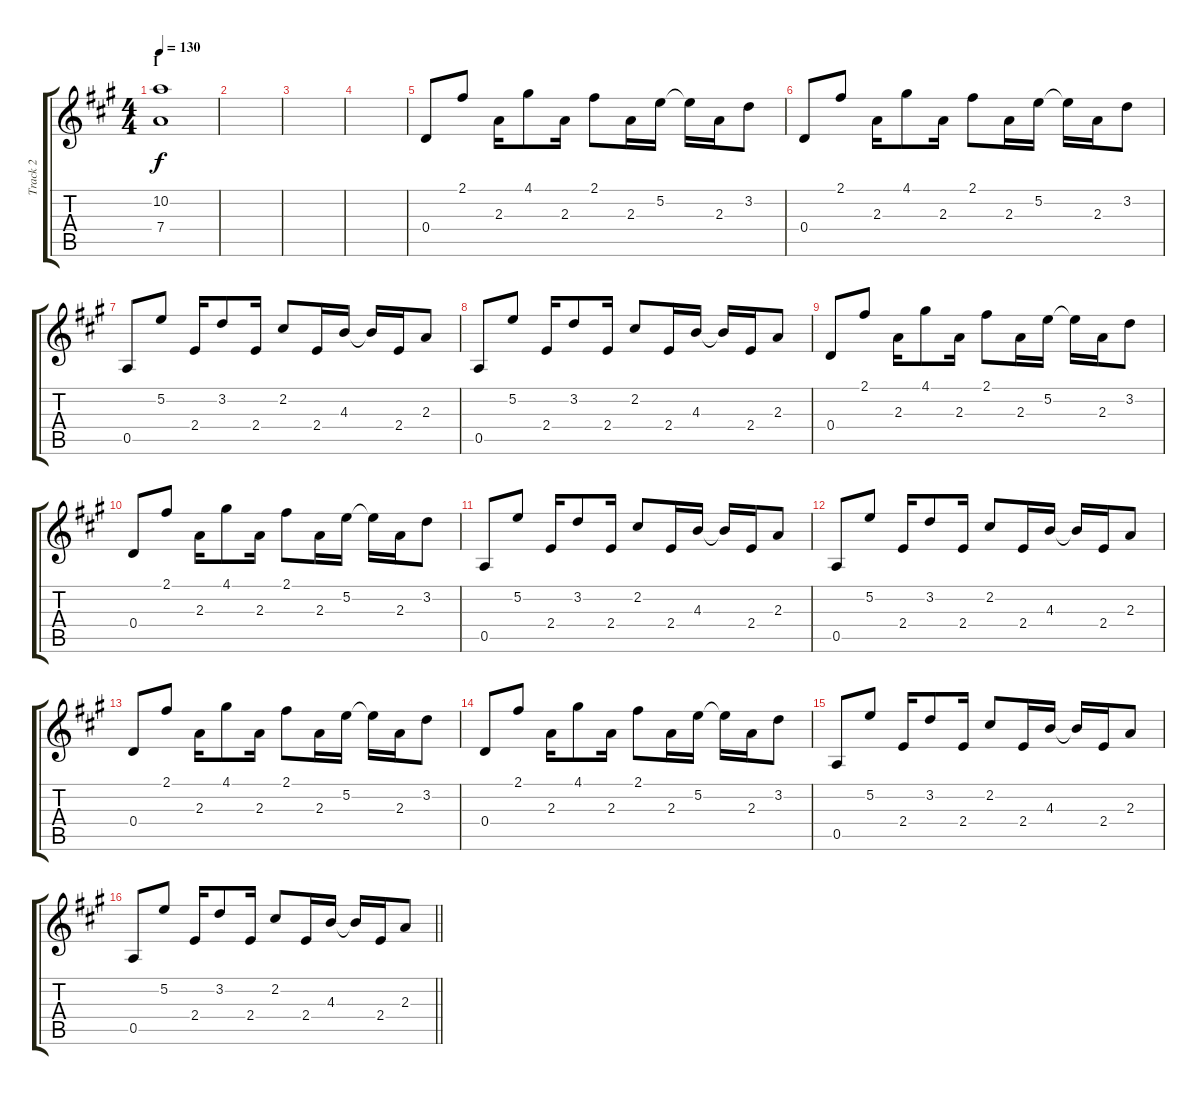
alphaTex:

\track ("Track 2" "Track 2") {instrument acousticguitarsteel}
\staff {score tabs}
\tuning (E4 B3 G3 D3 A2 E2) {hide}
\ts (4 4)
\section ("" "I")
\tempo 130
\clef g2
\ks a
(10.2{t} 7.4{t}).1{dy f} |
|
|
|
0.4.8 2.1.8 2.3.16 4.1.8 2.3.16 2.1.8 2.3.16 5.2.16 5.2{t}.16 2.3.16 3.2.8 |
0.4.8 2.1.8 2.3.16 4.1.8 2.3.16 2.1.8 2.3.16 5.2.16 5.2{t}.16 2.3.16 3.2.8 |
0.5.8 5.2.8 2.4.16 3.2.8 2.4.16 2.2.8 2.4.16 4.3.16 4.3{t}.16 2.4.16 2.3.8 |
0.5.8 5.2.8 2.4.16 3.2.8 2.4.16 2.2.8 2.4.16 4.3.16 4.3{t}.16 2.4.16 2.3.8 |
0.4.8 2.1.8 2.3.16 4.1.8 2.3.16 2.1.8 2.3.16 5.2.16 5.2{t}.16 2.3.16 3.2.8 |
0.4.8 2.1.8 2.3.16 4.1.8 2.3.16 2.1.8 2.3.16 5.2.16 5.2{t}.16 2.3.16 3.2.8 |
0.5.8 5.2.8 2.4.16 3.2.8 2.4.16 2.2.8 2.4.16 4.3.16 4.3{t}.16 2.4.16 2.3.8 |
0.5.8 5.2.8 2.4.16 3.2.8 2.4.16 2.2.8 2.4.16 4.3.16 4.3{t}.16 2.4.16 2.3.8 |
0.4.8 2.1.8 2.3.16 4.1.8 2.3.16 2.1.8 2.3.16 5.2.16 5.2{t}.16 2.3.16 3.2.8 |
0.4.8 2.1.8 2.3.16 4.1.8 2.3.16 2.1.8 2.3.16 5.2.16 5.2{t}.16 2.3.16 3.2.8 |
0.5.8 5.2.8 2.4.16 3.2.8 2.4.16 2.2.8 2.4.16 4.3.16 4.3{t}.16 2.4.16 2.3.8 |
\barLineRight lightlight
0.5.8 5.2.8 2.4.16 3.2.8 2.4.16 2.2.8 2.4.16 4.3.16 4.3{t}.16 2.4.16 2.3.8
